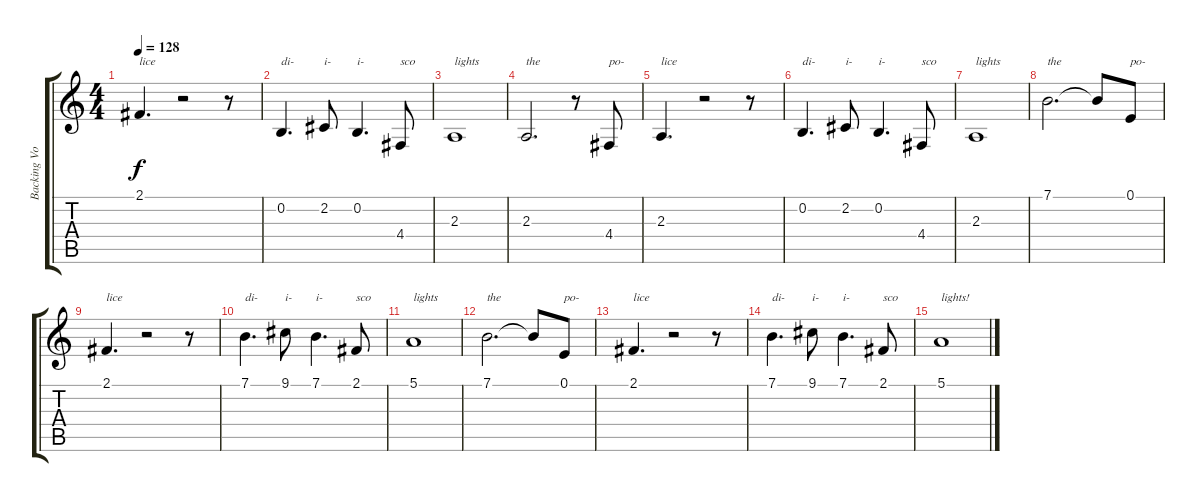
\track ("Backing Vocals" "Backing Vo") {instrument choiraahs}
\staff {score tabs}
\tuning (E4 B3 G3 D3 A2 E2) {hide}
\ts (4 4)
\tempo 128
\clef g2
\ks c
2.1.4{d txt "lice" dy f} r.2 r.8 |
0.2.4{d txt "di-"} 2.2.8{txt "i-"} 0.2.4{d txt "i-"} 4.4.8{txt "sco"} |
2.3.1{txt "lights"} |
2.3.2{d txt "the "} r.8 4.4.8{txt "po-"} |
2.3.4{d txt "lice"} r.2 r.8 |
0.2.4{d txt "di-"} 2.2.8{txt "i-"} 0.2.4{d txt "i-"} 4.4.8{txt "sco"} |
2.3.1{txt "lights"} |
7.1.2{d txt "the"} 7.1{t}.8 0.1.8{txt "po-"} |
2.1.4{d txt "lice"} r.2 r.8 |
7.1.4{d txt "di-"} 9.1.8{txt "i-"} 7.1.4{d txt "i-"} 2.1.8{txt "sco"} |
5.1.1{txt "lights"} |
7.1.2{d txt "the"} 7.1{t}.8 0.1.8{txt "po-"} |
2.1.4{d txt "lice"} r.2 r.8 |
7.1.4{d txt "di-"} 9.1.8{txt "i-"} 7.1.4{d txt "i-"} 2.1.8{txt "sco"} |
5.1.1{txt "lights!"}
